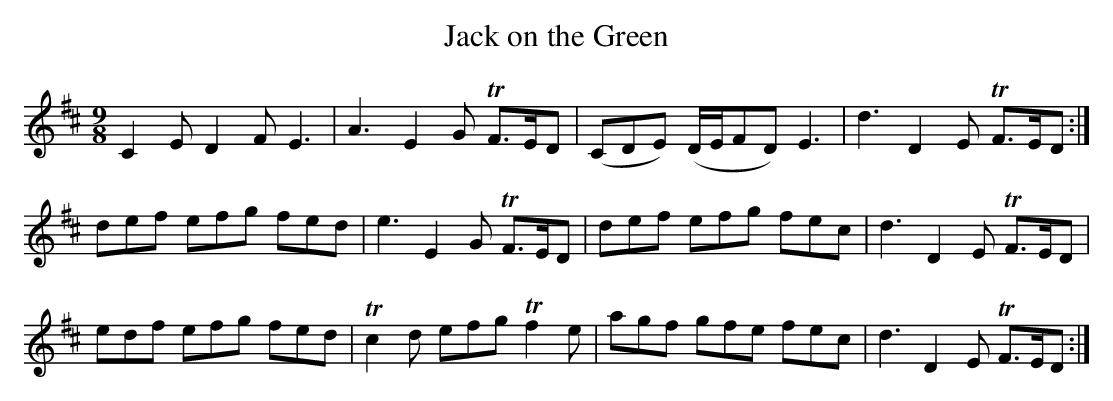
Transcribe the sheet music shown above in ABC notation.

X:1
T: Jack on the Green
M: 9/8
L: 1/8
K: D
C2ED2FE3|A3E2G TF>ED|(CDE) (D/E/FD)E3|d3D2E TF>ED:|]
def efg fed|e3E2G TF>ED|def efg fec|d3D2E TF>ED|
edf efg fed|Tc2d efg Tf2e|agf gfe fec|d3D2E TF>ED:|]
